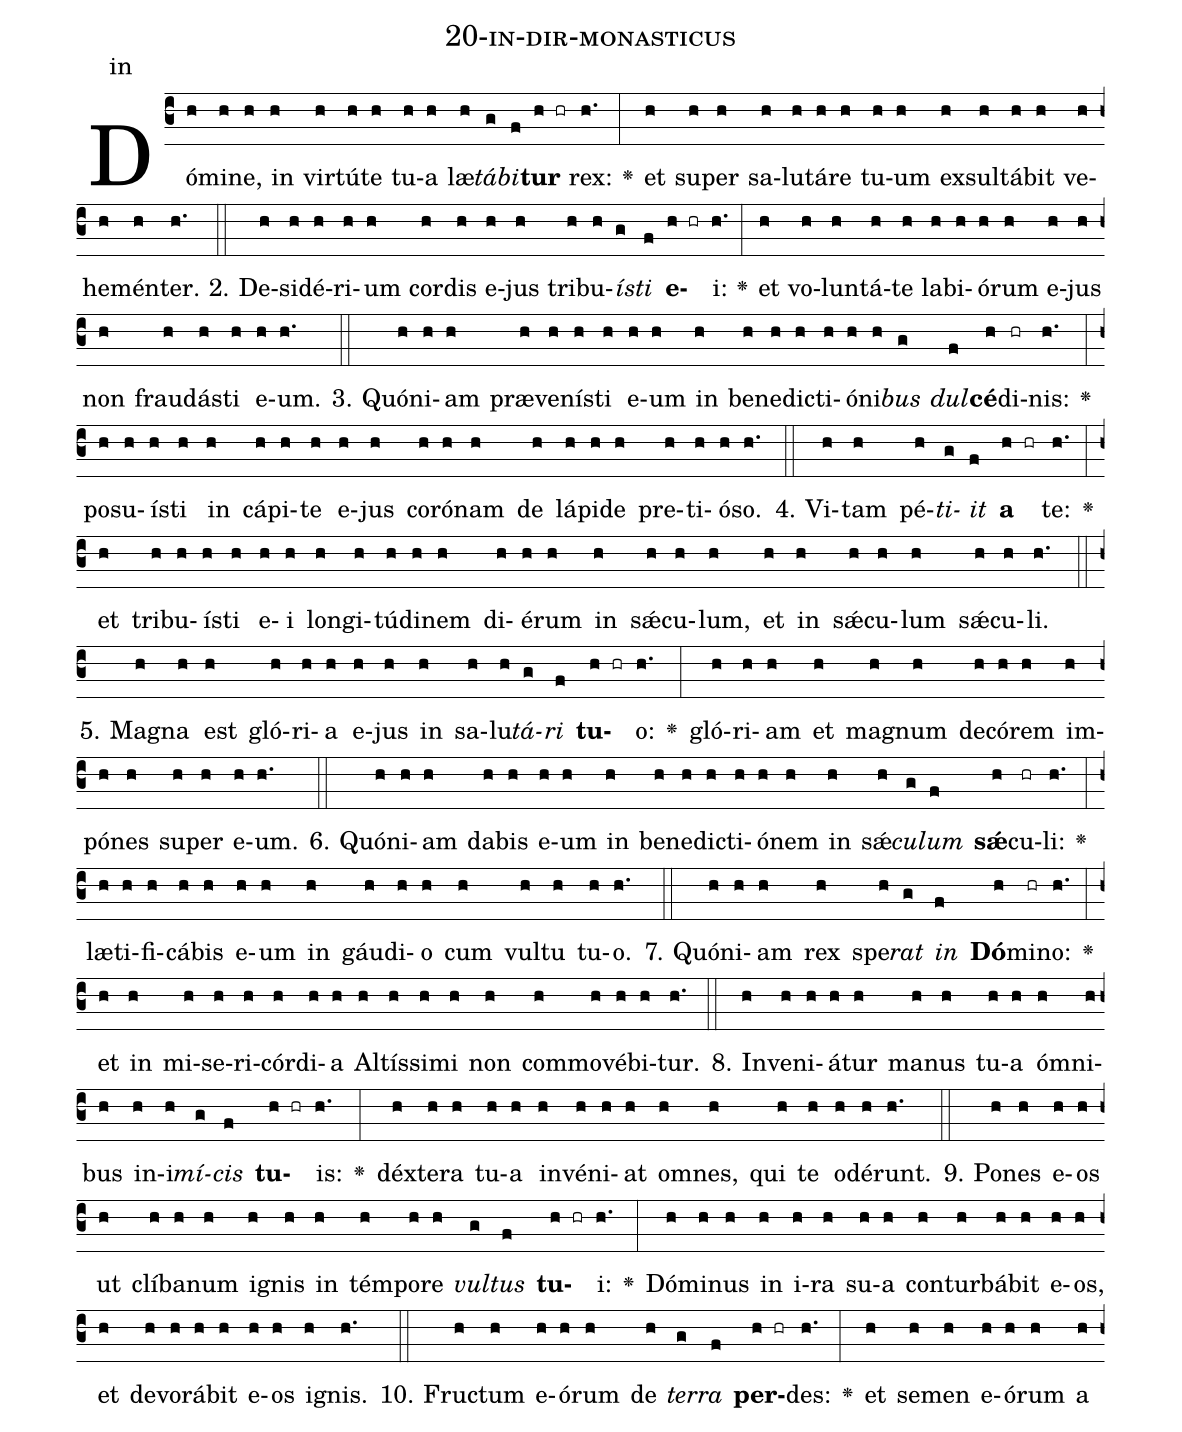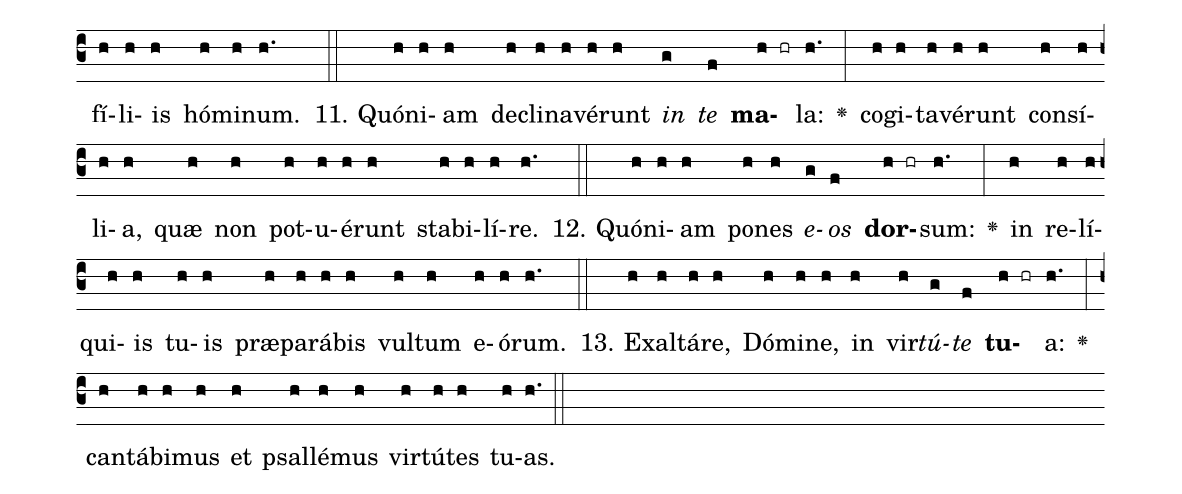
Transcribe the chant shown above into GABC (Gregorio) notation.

name: 20-in-dir-monasticus;
annotation: in;
%%
(c3)Dó(h)mi(h)ne,(h) in(h) vir(h)tú(h)te(h) tu(h)a(h) læ(h)<i>tá</i>(g)<i>bi</i>(f)<b>tur</b>(h hr) rex:(h.) <v>\greheightstar</v>(:) et(h) su(h)per(h) sa(h)lu(h)tá(h)re(h) tu(h)um(h) ex(h)sul(h)tá(h)bit(h) ve(h)he(h)mén(h)ter.(h.) (::)
2. De(h)si(h)dé(h)ri(h)um(h) cor(h)dis(h) e(h)jus(h) tri(h)bu(h)<i>ís</i>(g)<i>ti</i>(f) <b>e</b>(h hr)i:(h.) <v>\greheightstar</v>(:) et(h) vo(h)lun(h)tá(h)te(h) la(h)bi(h)ó(h)rum(h) e(h)jus(h) non(h) frau(h)dás(h)ti(h) e(h)um.(h.) (::)
3. Quón(h)i(h)am(h) præ(h)ve(h)nís(h)ti(h) e(h)um(h) in(h) be(h)ne(h)dic(h)ti(h)ó(h)ni(h)<i>bus</i>(g) <i>dul</i>(f)<b>cé</b>(h)di(hr)nis:(h.) <v>\greheightstar</v>(:) po(h)su(h)ís(h)ti(h) in(h) cá(h)pi(h)te(h) e(h)jus(h) co(h)ró(h)nam(h) de(h) lá(h)pi(h)de(h) pre(h)ti(h)ó(h)so.(h.) (::)
4. Vi(h)tam(h) pé(h)<i>ti</i>(g)<i>it</i>(f) <b>a</b>(h hr) te:(h.) <v>\greheightstar</v>(:) et(h) tri(h)bu(h)ís(h)ti(h) e(h)i(h) lon(h)gi(h)tú(h)di(h)nem(h) di(h)é(h)rum(h) in(h) sǽ(h)cu(h)lum,(h) et(h) in(h) sǽ(h)cu(h)lum(h) sǽ(h)cu(h)li.(h.) (::)
5. Ma(h)gna(h) est(h) gló(h)ri(h)a(h) e(h)jus(h) in(h) sa(h)lu(h)<i>tá</i>(g)<i>ri</i>(f) <b>tu</b>(h hr)o:(h.) <v>\greheightstar</v>(:) gló(h)ri(h)am(h) et(h) ma(h)gnum(h) de(h)có(h)rem(h) im(h)pó(h)nes(h) su(h)per(h) e(h)um.(h.) (::)
6. Quón(h)i(h)am(h) da(h)bis(h) e(h)um(h) in(h) be(h)ne(h)dic(h)ti(h)ó(h)nem(h) in(h) sǽ(h)<i>cu</i>(g)<i>lum</i>(f) <b>sǽ</b>(h)cu(hr)li:(h.) <v>\greheightstar</v>(:) læ(h)ti(h)fi(h)cá(h)bis(h) e(h)um(h) in(h) gáu(h)di(h)o(h) cum(h) vul(h)tu(h) tu(h)o.(h.) (::)
7. Quón(h)i(h)am(h) rex(h) spe(h)<i>rat</i>(g) <i>in</i>(f) <b>Dó</b>(h)mi(hr)no:(h.) <v>\greheightstar</v>(:) et(h) in(h) mi(h)se(h)ri(h)cór(h)di(h)a(h) Al(h)tís(h)si(h)mi(h) non(h) com(h)mo(h)vé(h)bi(h)tur.(h.) (::)
8. In(h)ve(h)ni(h)á(h)tur(h) ma(h)nus(h) tu(h)a(h) óm(h)ni(h)bus(h) in(h)i(h)<i>mí</i>(g)<i>cis</i>(f) <b>tu</b>(h hr)is:(h.) <v>\greheightstar</v>(:) déx(h)te(h)ra(h) tu(h)a(h) in(h)vé(h)ni(h)at(h) om(h)nes,(h) qui(h) te(h) o(h)dé(h)runt.(h.) (::)
9. Po(h)nes(h) e(h)os(h) ut(h) clí(h)ba(h)num(h) i(h)gnis(h) in(h) tém(h)po(h)re(h) <i>vul</i>(g)<i>tus</i>(f) <b>tu</b>(h hr)i:(h.) <v>\greheightstar</v>(:) Dó(h)mi(h)nus(h) in(h) i(h)ra(h) su(h)a(h) con(h)tur(h)bá(h)bit(h) e(h)os,(h) et(h) de(h)vo(h)rá(h)bit(h) e(h)os(h) i(h)gnis.(h.) (::)
10. Fruc(h)tum(h) e(h)ó(h)rum(h) de(h) <i>ter</i>(g)<i>ra</i>(f) <b>per</b>(h hr)des:(h.) <v>\greheightstar</v>(:) et(h) se(h)men(h) e(h)ó(h)rum(h) a(h) fí(h)li(h)is(h) hó(h)mi(h)num.(h.) (::)
11. Quón(h)i(h)am(h) de(h)cli(h)na(h)vé(h)runt(h) <i>in</i>(g) <i>te</i>(f) <b>ma</b>(h hr)la:(h.) <v>\greheightstar</v>(:) co(h)gi(h)ta(h)vé(h)runt(h) con(h)sí(h)li(h)a,(h) quæ(h) non(h) pot(h)u(h)é(h)runt(h) sta(h)bi(h)lí(h)re.(h.) (::)
12. Quón(h)i(h)am(h) po(h)nes(h) <i>e</i>(g)<i>os</i>(f) <b>dor</b>(h hr)sum:(h.) <v>\greheightstar</v>(:) in(h) re(h)lí(h)qui(h)is(h) tu(h)is(h) præ(h)pa(h)rá(h)bis(h) vul(h)tum(h) e(h)ó(h)rum.(h.) (::)
13. Ex(h)al(h)tá(h)re,(h) Dó(h)mi(h)ne,(h) in(h) vir(h)<i>tú</i>(g)<i>te</i>(f) <b>tu</b>(h hr)a:(h.) <v>\greheightstar</v>(:) can(h)tá(h)bi(h)mus(h) et(h) psal(h)lé(h)mus(h) vir(h)tú(h)tes(h) tu(h)as.(h.) (::)
